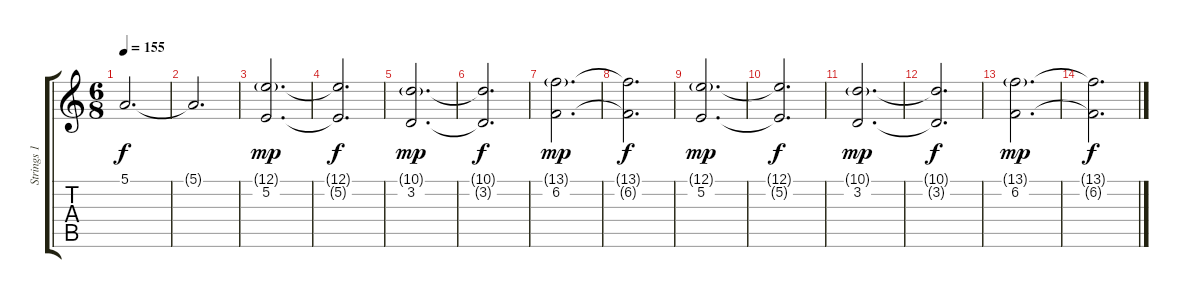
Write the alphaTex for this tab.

\track ("Strings 1" "Strings 1") {instrument trumpet}
\staff {score tabs}
\tuning (E4 B3 G3 D3 A2 E2) {hide}
\ts (6 8)
\tempo 155
\clef g2
\ks c
5.1.2{d dy f volume 16} |
5.1{t}.2{d} |
(12.1{g} 5.2).2{d dy mp} |
(12.1{t} 5.2{t}).2{d dy f} |
(10.1{g} 3.2).2{d dy mp} |
(10.1{t} 3.2{t}).2{d dy f} |
(13.1{g} 6.2).2{d dy mp} |
(13.1{t} 6.2{t}).2{d dy f} |
(12.1{g} 5.2).2{d dy mp} |
(12.1{t} 5.2{t}).2{d dy f} |
(10.1{g} 3.2).2{d dy mp} |
(10.1{t} 3.2{t}).2{d dy f} |
(13.1{g} 6.2).2{d dy mp} |
(13.1{t} 6.2{t}).2{d dy f}
